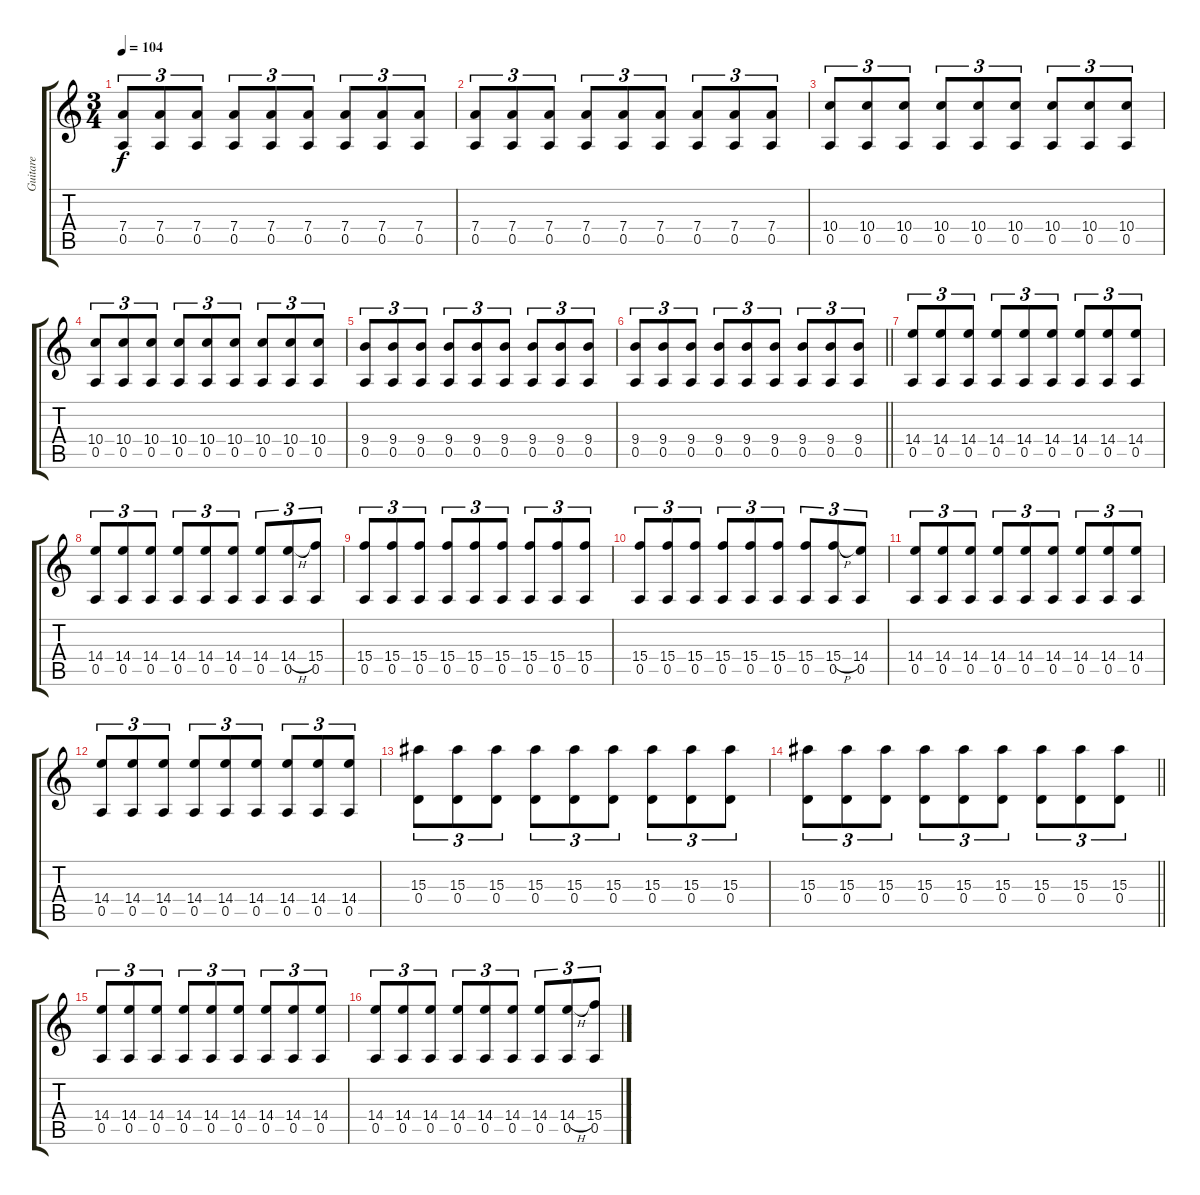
\track ("Guitare" "Guitare") {instrument distortionguitar}
\staff {score tabs}
\tuning (E4 B3 G3 D3 A2 E2) {hide}
\ts (3 4)
\tempo 104
\clef g2
\ks c
(7.4 0.5).8{tu (3 2) dy f} (7.4 0.5).8{tu (3 2)} (7.4 0.5).8{tu (3 2)} (7.4 0.5).8{tu (3 2)} (7.4 0.5).8{tu (3 2)} (7.4 0.5).8{tu (3 2)} (7.4 0.5).8{tu (3 2)} (7.4 0.5).8{tu (3 2)} (7.4 0.5).8{tu (3 2)} |
(7.4 0.5).8{tu (3 2)} (7.4 0.5).8{tu (3 2)} (7.4 0.5).8{tu (3 2)} (7.4 0.5).8{tu (3 2)} (7.4 0.5).8{tu (3 2)} (7.4 0.5).8{tu (3 2)} (7.4 0.5).8{tu (3 2)} (7.4 0.5).8{tu (3 2)} (7.4 0.5).8{tu (3 2)} |
(10.4 0.5).8{tu (3 2)} (10.4 0.5).8{tu (3 2)} (10.4 0.5).8{tu (3 2)} (10.4 0.5).8{tu (3 2)} (10.4 0.5).8{tu (3 2)} (10.4 0.5).8{tu (3 2)} (10.4 0.5).8{tu (3 2)} (10.4 0.5).8{tu (3 2)} (10.4 0.5).8{tu (3 2)} |
(10.4 0.5).8{tu (3 2)} (10.4 0.5).8{tu (3 2)} (10.4 0.5).8{tu (3 2)} (10.4 0.5).8{tu (3 2)} (10.4 0.5).8{tu (3 2)} (10.4 0.5).8{tu (3 2)} (10.4 0.5).8{tu (3 2)} (10.4 0.5).8{tu (3 2)} (10.4 0.5).8{tu (3 2)} |
(9.4 0.5).8{tu (3 2)} (9.4 0.5).8{tu (3 2)} (9.4 0.5).8{tu (3 2)} (9.4 0.5).8{tu (3 2)} (9.4 0.5).8{tu (3 2)} (9.4 0.5).8{tu (3 2)} (9.4 0.5).8{tu (3 2)} (9.4 0.5).8{tu (3 2)} (9.4 0.5).8{tu (3 2)} |
\barLineRight lightlight
(9.4 0.5).8{tu (3 2)} (9.4 0.5).8{tu (3 2)} (9.4 0.5).8{tu (3 2)} (9.4 0.5).8{tu (3 2)} (9.4 0.5).8{tu (3 2)} (9.4 0.5).8{tu (3 2)} (9.4 0.5).8{tu (3 2)} (9.4 0.5).8{tu (3 2)} (9.4 0.5).8{tu (3 2)} |
(14.4 0.5).8{tu (3 2)} (14.4 0.5).8{tu (3 2)} (14.4 0.5).8{tu (3 2)} (14.4 0.5).8{tu (3 2)} (14.4 0.5).8{tu (3 2)} (14.4 0.5).8{tu (3 2)} (14.4 0.5).8{tu (3 2)} (14.4 0.5).8{tu (3 2)} (14.4 0.5).8{tu (3 2)} |
(14.4 0.5).8{tu (3 2)} (14.4 0.5).8{tu (3 2)} (14.4 0.5).8{tu (3 2)} (14.4 0.5).8{tu (3 2)} (14.4 0.5).8{tu (3 2)} (14.4 0.5).8{tu (3 2)} (14.4 0.5).8{tu (3 2)} (14.4{h} 0.5).8{tu (3 2)} (15.4 0.5).8{tu (3 2)} |
(15.4 0.5).8{tu (3 2)} (15.4 0.5).8{tu (3 2)} (15.4 0.5).8{tu (3 2)} (15.4 0.5).8{tu (3 2)} (15.4 0.5).8{tu (3 2)} (15.4 0.5).8{tu (3 2)} (15.4 0.5).8{tu (3 2)} (15.4 0.5).8{tu (3 2)} (15.4 0.5).8{tu (3 2)} |
(15.4 0.5).8{tu (3 2)} (15.4 0.5).8{tu (3 2)} (15.4 0.5).8{tu (3 2)} (15.4 0.5).8{tu (3 2)} (15.4 0.5).8{tu (3 2)} (15.4 0.5).8{tu (3 2)} (15.4 0.5).8{tu (3 2)} (15.4{h} 0.5).8{tu (3 2)} (14.4 0.5).8{tu (3 2)} |
(14.4 0.5).8{tu (3 2)} (14.4 0.5).8{tu (3 2)} (14.4 0.5).8{tu (3 2)} (14.4 0.5).8{tu (3 2)} (14.4 0.5).8{tu (3 2)} (14.4 0.5).8{tu (3 2)} (14.4 0.5).8{tu (3 2)} (14.4 0.5).8{tu (3 2)} (14.4 0.5).8{tu (3 2)} |
(14.4 0.5).8{tu (3 2)} (14.4 0.5).8{tu (3 2)} (14.4 0.5).8{tu (3 2)} (14.4 0.5).8{tu (3 2)} (14.4 0.5).8{tu (3 2)} (14.4 0.5).8{tu (3 2)} (14.4 0.5).8{tu (3 2)} (14.4 0.5).8{tu (3 2)} (14.4 0.5).8{tu (3 2)} |
(15.3 0.4).8{tu (3 2)} (15.3 0.4).8{tu (3 2)} (15.3 0.4).8{tu (3 2)} (15.3 0.4).8{tu (3 2)} (15.3 0.4).8{tu (3 2)} (15.3 0.4).8{tu (3 2)} (15.3 0.4).8{tu (3 2)} (15.3 0.4).8{tu (3 2)} (15.3 0.4).8{tu (3 2)} |
\barLineRight lightlight
(15.3 0.4).8{tu (3 2)} (15.3 0.4).8{tu (3 2)} (15.3 0.4).8{tu (3 2)} (15.3 0.4).8{tu (3 2)} (15.3 0.4).8{tu (3 2)} (15.3 0.4).8{tu (3 2)} (15.3 0.4).8{tu (3 2)} (15.3 0.4).8{tu (3 2)} (15.3 0.4).8{tu (3 2)} |
(14.4 0.5).8{tu (3 2)} (14.4 0.5).8{tu (3 2)} (14.4 0.5).8{tu (3 2)} (14.4 0.5).8{tu (3 2)} (14.4 0.5).8{tu (3 2)} (14.4 0.5).8{tu (3 2)} (14.4 0.5).8{tu (3 2)} (14.4 0.5).8{tu (3 2)} (14.4 0.5).8{tu (3 2)} |
(14.4 0.5).8{tu (3 2)} (14.4 0.5).8{tu (3 2)} (14.4 0.5).8{tu (3 2)} (14.4 0.5).8{tu (3 2)} (14.4 0.5).8{tu (3 2)} (14.4 0.5).8{tu (3 2)} (14.4 0.5).8{tu (3 2)} (14.4{h} 0.5).8{tu (3 2)} (15.4 0.5).8{tu (3 2)}
